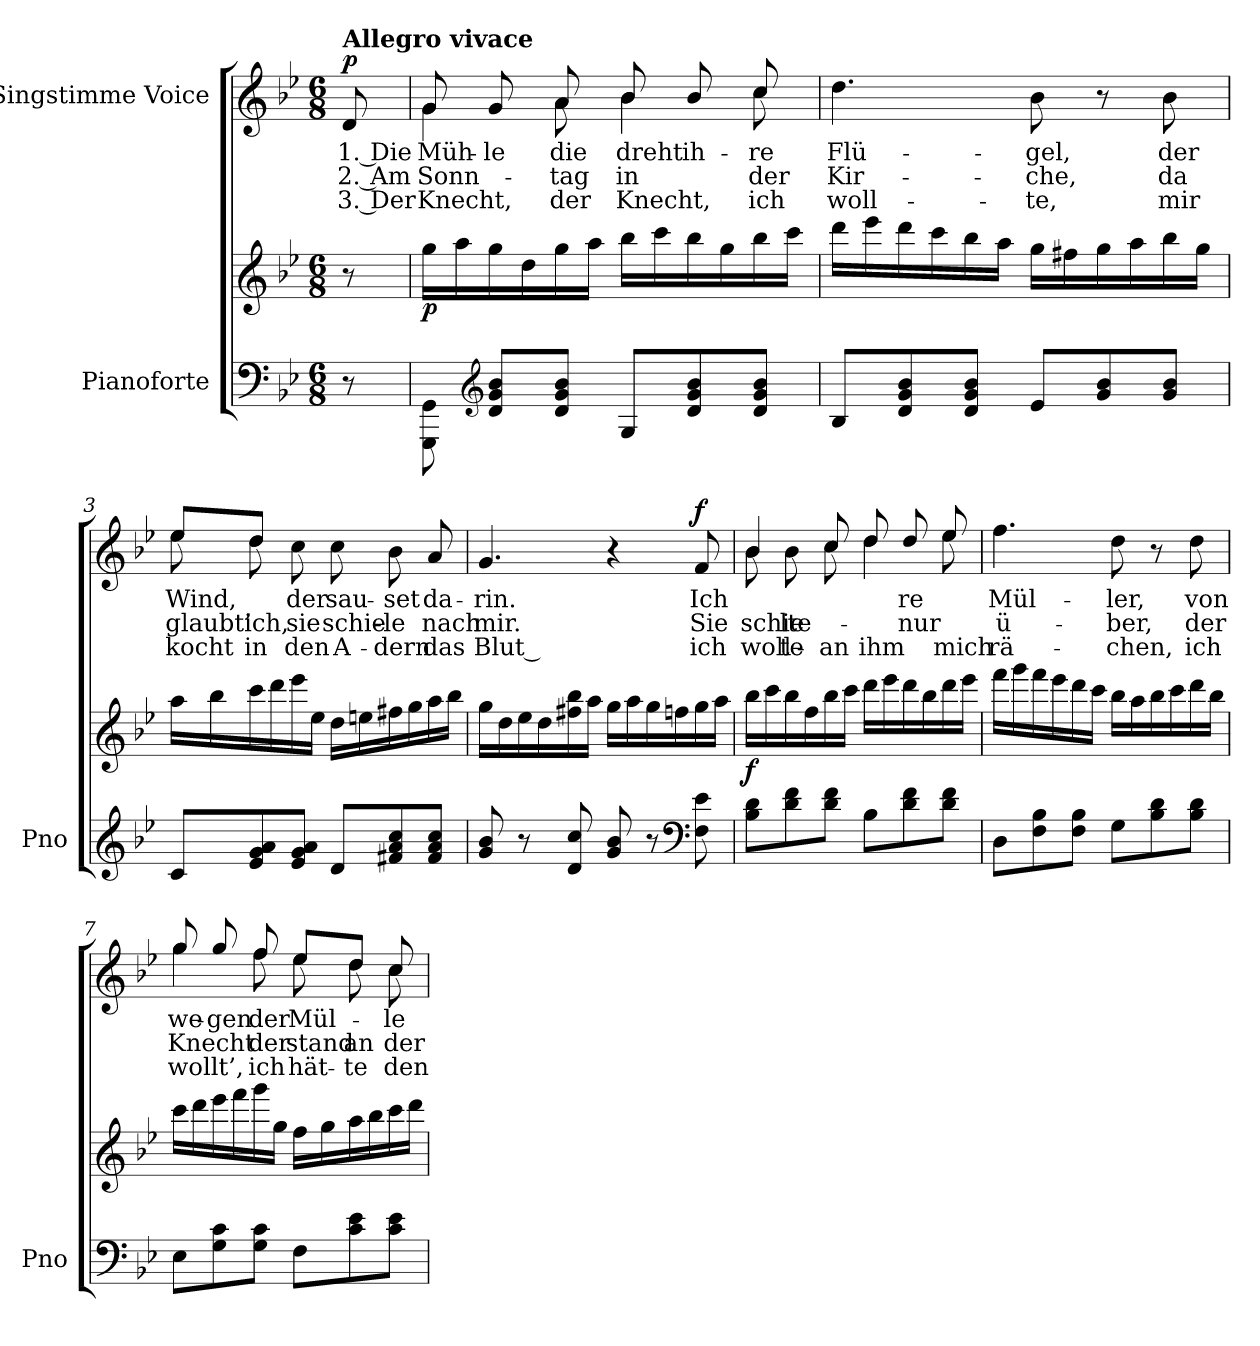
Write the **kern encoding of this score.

**kern	**kern	**dynam	**kern	**text	**text	**text	**dynam
*part2	*part2	*part2	*part1	*part1	*part1	*part1	*part1
*staff3	*staff2	*staff2/3	*staff1	*staff1	*staff1	*staff1	*staff1
*I"Pianoforte	*	*	*I"Singstimme Voice	*	*	*	*
*I'Pno	*	*	*	*	*	*	*
*clefF4	*clefG2	*	*clefG2	*	*	*	*
*k[b-e-]	*k[b-e-]	*	*k[b-e-]	*	*	*	*
*M6/8	*M6/8	*	*M6/8	*	*	*	*
=	=	=	=	=	=	=	=
!	!	!	!LO:TX:a:B:t=Allegro vivace	!	!	!	!
!	!	!	!	!	!	!	!LO:DY:a
8r	8r	.	8d/	1. Die	2. Am	3. Der	p
=1	=1	=1	=1	=1	=1	=1	=1
*	*	*	*^	*	*	*	*
!	!	!LO:DY:b	!	!	!	!	!	!
8GGG\ 8GG\	16gg\LL	p	8g/	4g\	Müh-	Sonn-	Knecht,	.
.	16aa\	.	.	.	.	.	.	.
*clefG2	*	*	*	*	*	*	*	*
8d/ 8g/ 8b-/L	16gg\	.	8g/	.	-le	.	.	.
.	16dd\	.	.	.	.	.	.	.
8d/ 8g/ 8b-/J	16gg\	.	8a/	8a\	die	-tag	der	.
.	16aa\JJ	.	.	.	.	.	.	.
8G/L	16bb-\LL	.	8b-/	4b-\	dreht	in	Knecht,	.
.	16ccc\	.	.	.	.	.	.	.
8d/ 8g/ 8b-/	16bb-\	.	8b-/	.	ih-	.	.	.
.	16gg\	.	.	.	.	.	.	.
8d/ 8g/ 8b-/J	16bb-\	.	8cc/	8cc\	-re	der	ich	.
.	16ccc\JJ	.	.	.	.	.	.	.
*	*	*	*v	*v	*	*	*	*
=2	=2	=2	=2	=2	=2	=2	=2
8B-/L	16ddd\LL	.	4.dd\	Flü-	Kir-	woll-	.
.	16eee-\	.	.	.	.	.	.
8d/ 8g/ 8b-/	16ddd\	.	.	.	.	.	.
.	16ccc\	.	.	.	.	.	.
8d/ 8g/ 8b-/J	16bb-\	.	.	.	.	.	.
.	16aa\JJ	.	.	.	.	.	.
8e-/L	16gg\LL	.	8b-\	-gel,	-che,	-te,	.
.	16ff#X\	.	.	.	.	.	.
8g/ 8b-/	16gg\	.	8r	.	.	.	.
.	16aa\	.	.	.	.	.	.
8g/ 8b-/J	16bb-\	.	8b-\	der	da	mir	.
.	16gg\JJ	.	.	.	.	.	.
=3	=3	=3	=3	=3	=3	=3	=3
*	*	*	*^	*	*	*	*
8c/L	16aa\LL	.	8ee-/L	8ee-\	Wind,	glaubt’	kocht	.
.	16bb-\	.	.	.	.	.	.	.
8e-/ 8g/ 8a/	16ccc\	.	8dd/J	8dd\	.	ich,	in	.
.	16ddd\	.	.	.	.	.	.	.
8e-/ 8g/ 8a/J	16eee-\	.	8cc\	2ryy	der	sie	den	.
.	16ee-\JJ	.	.	.	.	.	.	.
8d/L	16dd\LL	.	8cc\	.	sau-	schie-	A-	.
.	16een\	.	.	.	.	.	.	.
8f#X/ 8a/ 8cc/	16ff#X\	.	8b-\	.	-set	-le	-dern	.
.	16gg\	.	.	.	.	.	.	.
8f#/ 8a/ 8cc/J	16aa\	.	8a/	.	da-	nach	das	.
.	16bb-\JJ	.	.	.	.	.	.	.
*	*	*	*v	*v	*	*	*	*
=4	=4	=4	=4	=4	=4	=4	=4
8g/ 8b-/	16gg\LL	.	4.g/	-rin.	mir.	Blut _	.
.	16dd\	.	.	.	.	.	.
8r	16ee-\	.	.	.	.	.	.
.	16dd\	.	.	.	.	.	.
8d/ 8cc/	16ff#X\ 16bb-\	.	.	.	.	.	.
.	16aa\JJ	.	.	.	.	.	.
8g/ 8b-/	16gg\LL	.	4r	.	.	.	.
.	16aa\	.	.	.	.	.	.
8r	16gg\	.	.	.	.	.	.
.	16ffn\	.	.	.	.	.	.
*clefF4	*	*	*	*	*	*	*
!	!	!	!	!	!	!	!LO:DY:a
8F\ 8e-\	16gg\	.	8f/	Ich	Sie	ich	f
.	16aa\JJ	.	.	.	.	.	.
=5	=5	=5	=5	=5	=5	=5	=5
*	*	*	*^	*	*	*	*
!	!	!LO:DY:b	!	!	!	!	!	!
8B-\ 8d\L	16bb-\LL	f	4b-/	8b-\	.	schie-	woll-	.
.	16ccc\	.	.	.	.	.	.	.
8d\ 8f\	16bb-\	.	.	8b-\	.	-lte	-te	.
.	16ff\	.	.	.	.	.	.	.
8d\ 8f\J	16bb-\	.	8cc/	8cc\	.	.	an	.
.	16ccc\JJ	.	.	.	.	.	.	.
8B-\L	16ddd\LL	.	8dd/	4dd\	.	.	ihm	.
.	16eee-\	.	.	.	.	.	.	.
8d\ 8f\	16ddd\	.	8dd/	.	-re	nur	.	.
.	16bb-\	.	.	.	.	.	.	.
8d\ 8f\J	16ddd\	.	8ee-/	8ee-\	.	.	mich	.
.	16eee-\JJ	.	.	.	.	.	.	.
*	*	*	*v	*v	*	*	*	*
=6	=6	=6	=6	=6	=6	=6	=6
8D\L	16fff\LL	.	4.ff\	Mül-	-ü-	rä-	.
.	16ggg\	.	.	.	.	.	.
8F\ 8B-\	16fff\	.	.	.	.	.	.
.	16eee-\	.	.	.	.	.	.
8F\ 8B-\J	16ddd\	.	.	.	.	.	.
.	16ccc\JJ	.	.	.	.	.	.
8G\L	16bb-\LL	.	8dd\	-ler,	-ber,	-chen,	.
.	16aa\	.	.	.	.	.	.
8B-\ 8d\	16bb-\	.	8r	.	.	.	.
.	16ccc\	.	.	.	.	.	.
8B-\ 8d\J	16ddd\	.	8dd\	von	der	ich	.
.	16bb-\JJ	.	.	.	.	.	.
=7	=7	=7	=7	=7	=7	=7	=7
*	*	*	*^	*	*	*	*
8E-\L	16ccc\LL	.	8gg/	4gg\	we-	Knecht	wollt’,	.
.	16ddd\	.	.	.	.	.	.	.
8G\ 8c\	16eee-\	.	8gg/	.	-gen	.	.	.
.	16fff\	.	.	.	.	.	.	.
8G\ 8c\J	16ggg\	.	8ff/	8ff\	der	der	ich	.
.	16gg\JJ	.	.	.	.	.	.	.
8F\L	16ff\LL	.	8ee-/L	8ee-\	Mül-	stand	hät-	.
.	16gg\	.	.	.	.	.	.	.
8c\ 8e-\	16aa\	.	8dd/J	8dd\	.	an	-te	.
.	16bb-\	.	.	.	.	.	.	.
8c\ 8e-\J	16ccc\	.	8cc/	8cc\	-le-	der	den	.
.	16ddd\JJ	.	.	.	.	.	.	.
*	*	*	*v	*v	*	*	*	*
=	=	=	=	=	=	=	=
*-	*-	*-	*-	*-	*-	*-	*-
